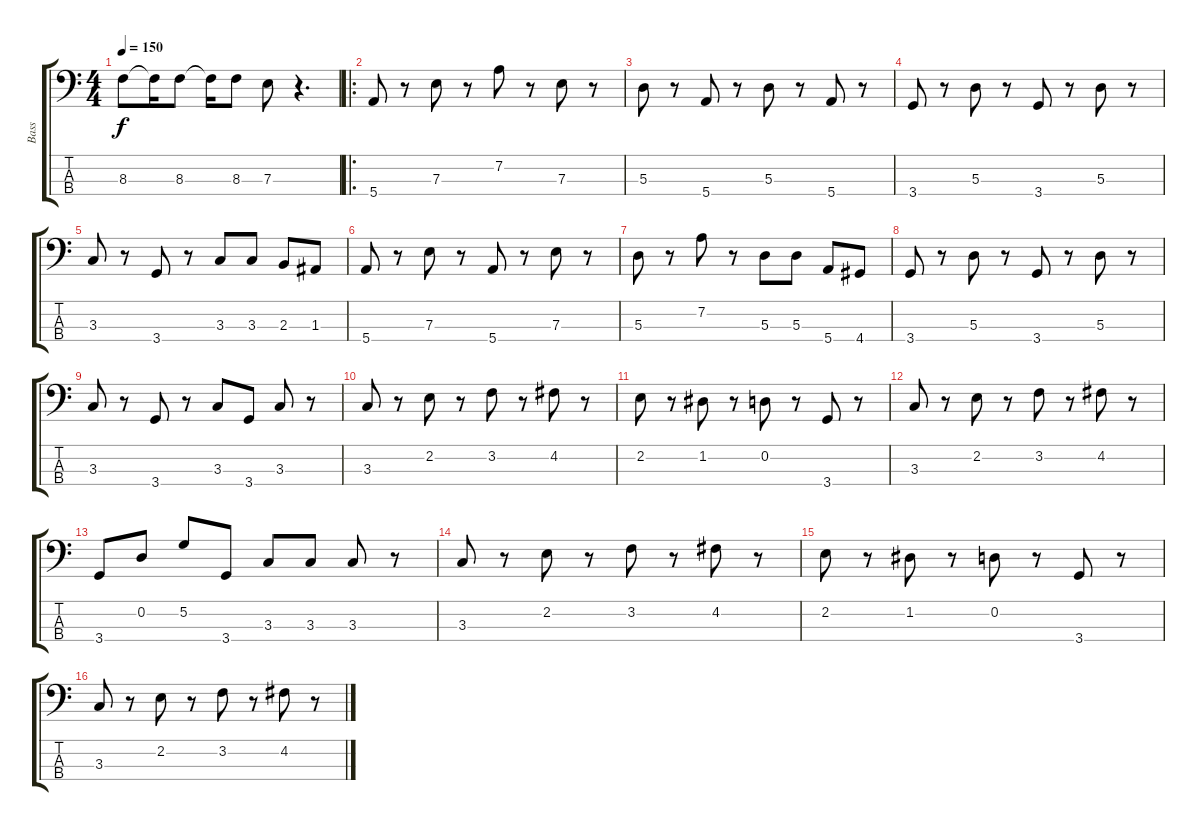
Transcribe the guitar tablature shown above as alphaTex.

\track ("Bass" "Bass") {instrument acousticbass}
\staff {score tabs}
\tuning (G2 D2 A1 E1) {hide}
\ts (4 4)
\tempo 150
\clef f4
\ks c
8.3.8{dy f instrument acousticbass} 8.3{t}.16 8.3.8 8.3{t}.16 8.3.8 7.3.8 r.4{d} |
\ro
5.4.8 r.8 7.3.8 r.8 7.2.8 r.8 7.3.8 r.8 |
5.3.8 r.8 5.4.8 r.8 5.3.8 r.8 5.4.8 r.8 |
3.4.8 r.8 5.3.8 r.8 3.4.8 r.8 5.3.8 r.8 |
3.3.8 r.8 3.4.8 r.8 3.3.8 3.3.8 2.3.8 1.3.8 |
5.4.8 r.8 7.3.8 r.8 5.4.8 r.8 7.3.8 r.8 |
5.3.8 r.8 7.2.8 r.8 5.3.8 5.3.8 5.4.8 4.4.8 |
3.4.8 r.8 5.3.8 r.8 3.4.8 r.8 5.3.8 r.8 |
3.3.8 r.8 3.4.8 r.8 3.3.8 3.4.8 3.3.8 r.8 |
3.3.8 r.8 2.2.8 r.8 3.2.8 r.8 4.2.8 r.8 |
2.2.8 r.8 1.2.8 r.8 0.2.8 r.8 3.4.8 r.8 |
3.3.8 r.8 2.2.8 r.8 3.2.8 r.8 4.2.8 r.8 |
3.4.8 0.2.8 5.2.8 3.4.8 3.3.8 3.3.8 3.3.8 r.8 |
3.3.8 r.8 2.2.8 r.8 3.2.8 r.8 4.2.8 r.8 |
2.2.8 r.8 1.2.8 r.8 0.2.8 r.8 3.4.8 r.8 |
3.3.8 r.8 2.2.8 r.8 3.2.8 r.8 4.2.8 r.8
